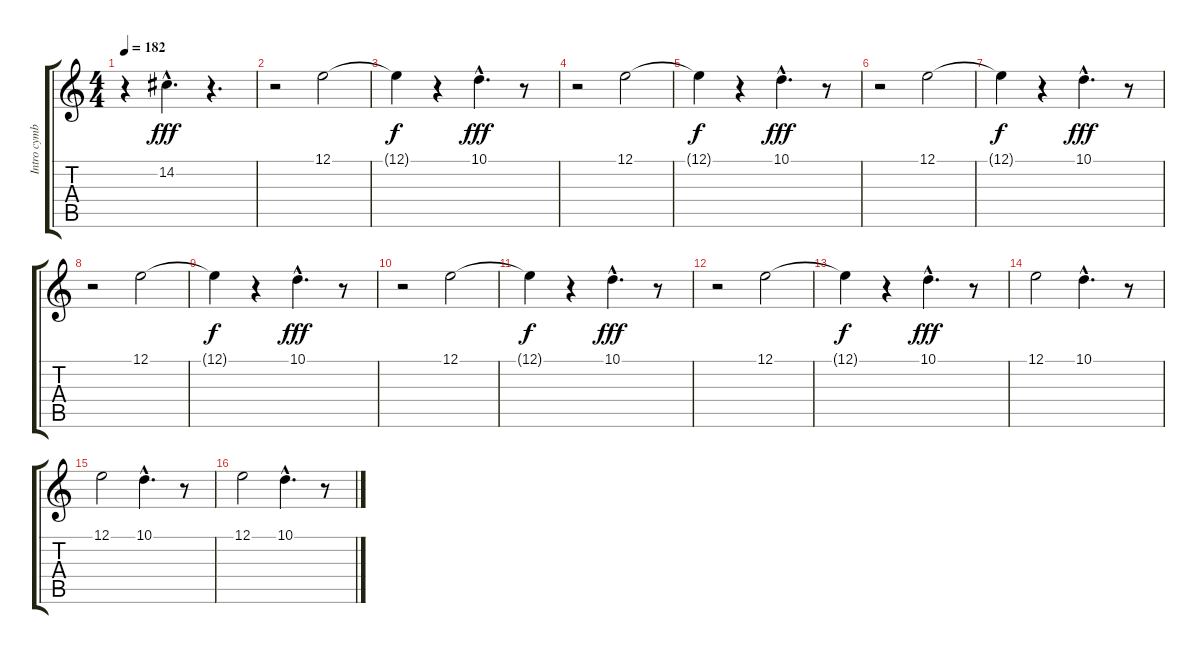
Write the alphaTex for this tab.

\track ("Intro cymbals" "Intro cymb") {instrument reversecymbal}
\staff {score tabs}
\tuning (E4 B3 G3 D3 A2 E2) {hide}
\ts (4 4)
\tempo 182
\clef g2
\ks c
r.4{dy fff instrument reversecymbal} 14.2{hac}.4{d} r.4{d} |
r.2 12.1.2 |
12.1{t}.4{dy f} r.4 10.1{hac}.4{d dy fff} r.8 |
r.2 12.1.2 |
12.1{t}.4{dy f} r.4 10.1{hac}.4{d dy fff} r.8 |
r.2 12.1.2 |
12.1{t}.4{dy f} r.4 10.1{hac}.4{d dy fff} r.8 |
r.2 12.1.2 |
12.1{t}.4{dy f} r.4 10.1{hac}.4{d dy fff} r.8 |
r.2 12.1.2 |
12.1{t}.4{dy f} r.4 10.1{hac}.4{d dy fff} r.8 |
r.2 12.1.2 |
12.1{t}.4{dy f} r.4 10.1{hac}.4{d dy fff} r.8 |
12.1.2 10.1{hac}.4{d} r.8 |
12.1.2 10.1{hac}.4{d} r.8 |
12.1.2 10.1{hac}.4{d} r.8
